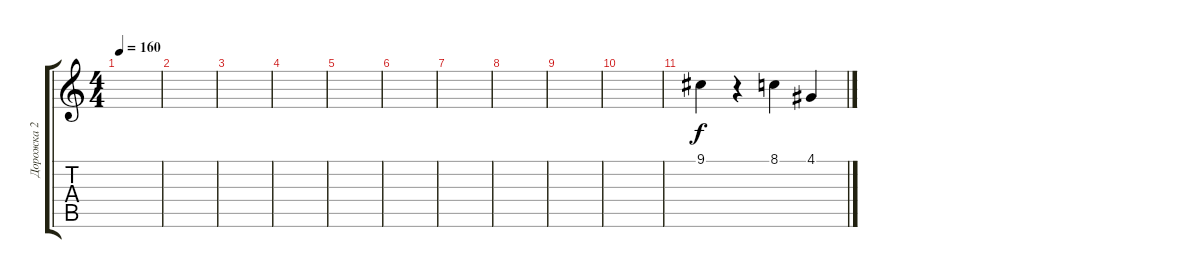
\track ("Дорожка 2" "Дорожка 2") {instrument brightacousticpiano}
\staff {score tabs}
\tuning (E4 B3 G3 D3 A2 E2) {hide}
\ts (4 4)
\tempo 160
\clef g2
\ks c
|
|
|
|
|
|
|
|
|
|
9.1.4 r.4 8.1.4 4.1.4
